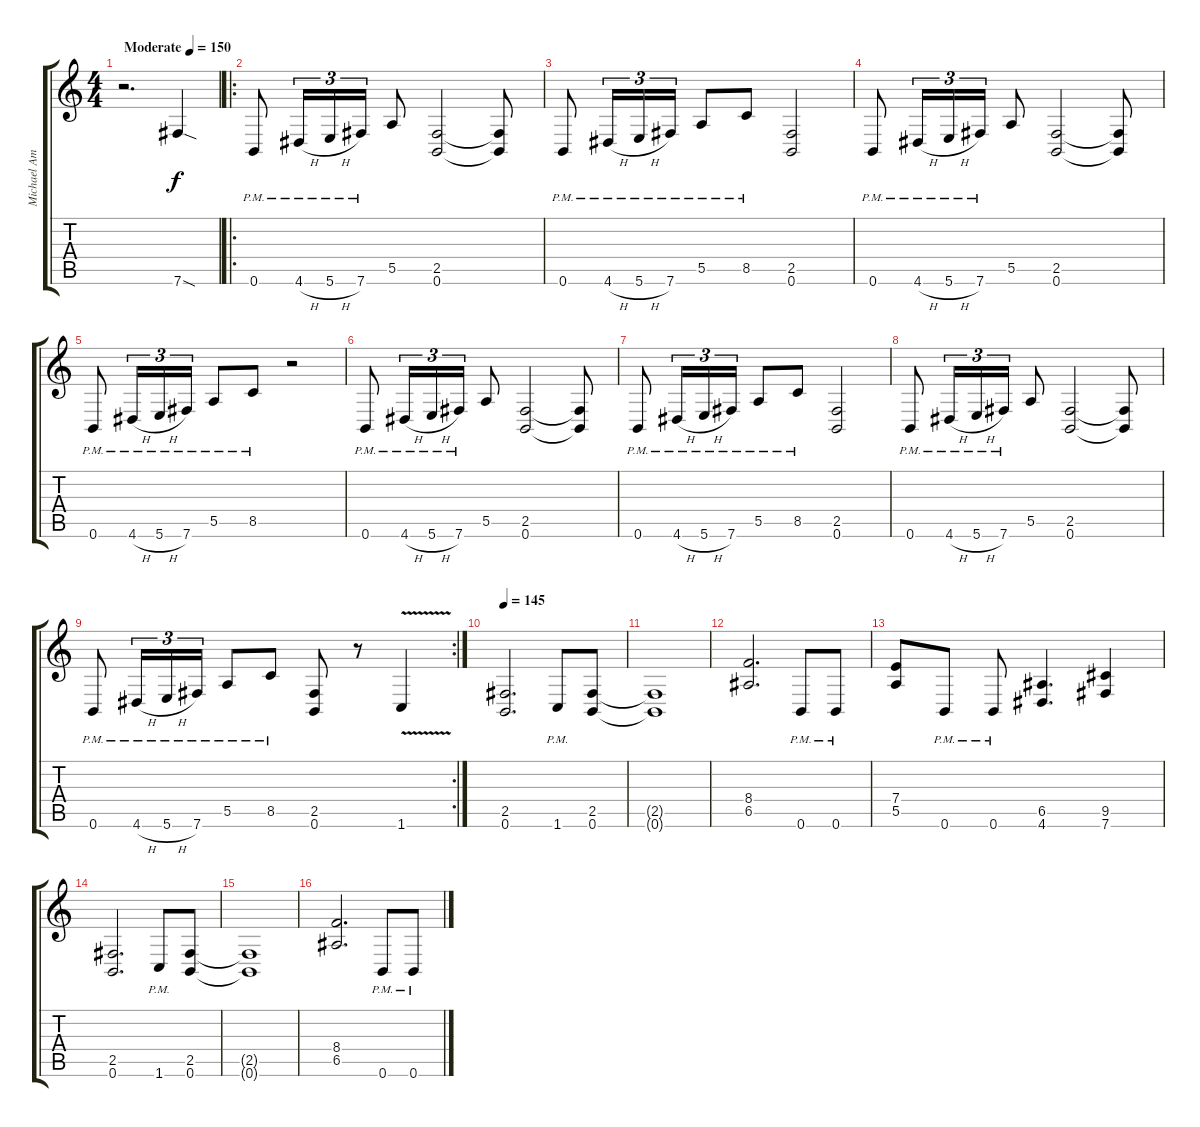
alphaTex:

\track ("Michael Amott (Rhythm)" "Michael Am") {instrument distortionguitar}
\staff {score tabs}
\tuning (B3 Gb3 D3 A2 E2 B1) {hide}
\ts (4 4)
\tempo (150 "Moderate")
\clef g2
\ks c
r.2{d dy f instrument distortionguitar} 7.6{sod}.4 |
\ro
0.6{pm}.8 4.6{h pm}.16{tu (3 2)} 5.6{h pm}.16{tu (3 2)} 7.6{pm}.16{tu (3 2)} 5.5.8 (2.5 0.6).2 (2.5{t} 0.6{t}).8 |
0.6{pm}.8 4.6{h pm}.16{tu (3 2)} 5.6{h pm}.16{tu (3 2)} 7.6{pm}.16{tu (3 2)} 5.5{pm}.8 8.5{pm}.8 (2.5 0.6).2 |
0.6{pm}.8 4.6{h pm}.16{tu (3 2)} 5.6{h pm}.16{tu (3 2)} 7.6{pm}.16{tu (3 2)} 5.5.8 (2.5 0.6).2 (2.5{t} 0.6{t}).8 |
0.6{pm}.8 4.6{h pm}.16{tu (3 2)} 5.6{h pm}.16{tu (3 2)} 7.6{pm}.16{tu (3 2)} 5.5{pm}.8 8.5{pm}.8 r.2 |
0.6{pm}.8 4.6{h pm}.16{tu (3 2)} 5.6{h pm}.16{tu (3 2)} 7.6{pm}.16{tu (3 2)} 5.5.8 (2.5 0.6).2 (2.5{t} 0.6{t}).8 |
0.6{pm}.8 4.6{h pm}.16{tu (3 2)} 5.6{h pm}.16{tu (3 2)} 7.6{pm}.16{tu (3 2)} 5.5{pm}.8 8.5{pm}.8 (2.5 0.6).2 |
0.6{pm}.8 4.6{h pm}.16{tu (3 2)} 5.6{h pm}.16{tu (3 2)} 7.6{pm}.16{tu (3 2)} 5.5.8 (2.5 0.6).2 (2.5{t} 0.6{t}).8 |
\rc 2
0.6{pm}.8 4.6{h pm}.16{tu (3 2)} 5.6{h pm}.16{tu (3 2)} 7.6{pm}.16{tu (3 2)} 5.5{pm}.8 8.5{pm}.8 (2.5 0.6).8 r.8 1.6{v}.4 |
\tempo 145
(2.5 0.6).2{d} 1.6{pm}.8 (2.5 0.6).8 |
(2.5{t} 0.6{t}).1 |
(8.4 6.5).2{d} 0.6{pm}.8 0.6{pm}.8 |
(7.4 5.5).8 0.6{pm}.8 0.6{pm}.8 (6.5 4.6).4{d} (9.5 7.6).4 |
(2.5 0.6).2{d} 1.6{pm}.8 (2.5 0.6).8 |
(2.5{t} 0.6{t}).1 |
(8.4 6.5).2{d} 0.6{pm}.8 0.6{pm}.8
